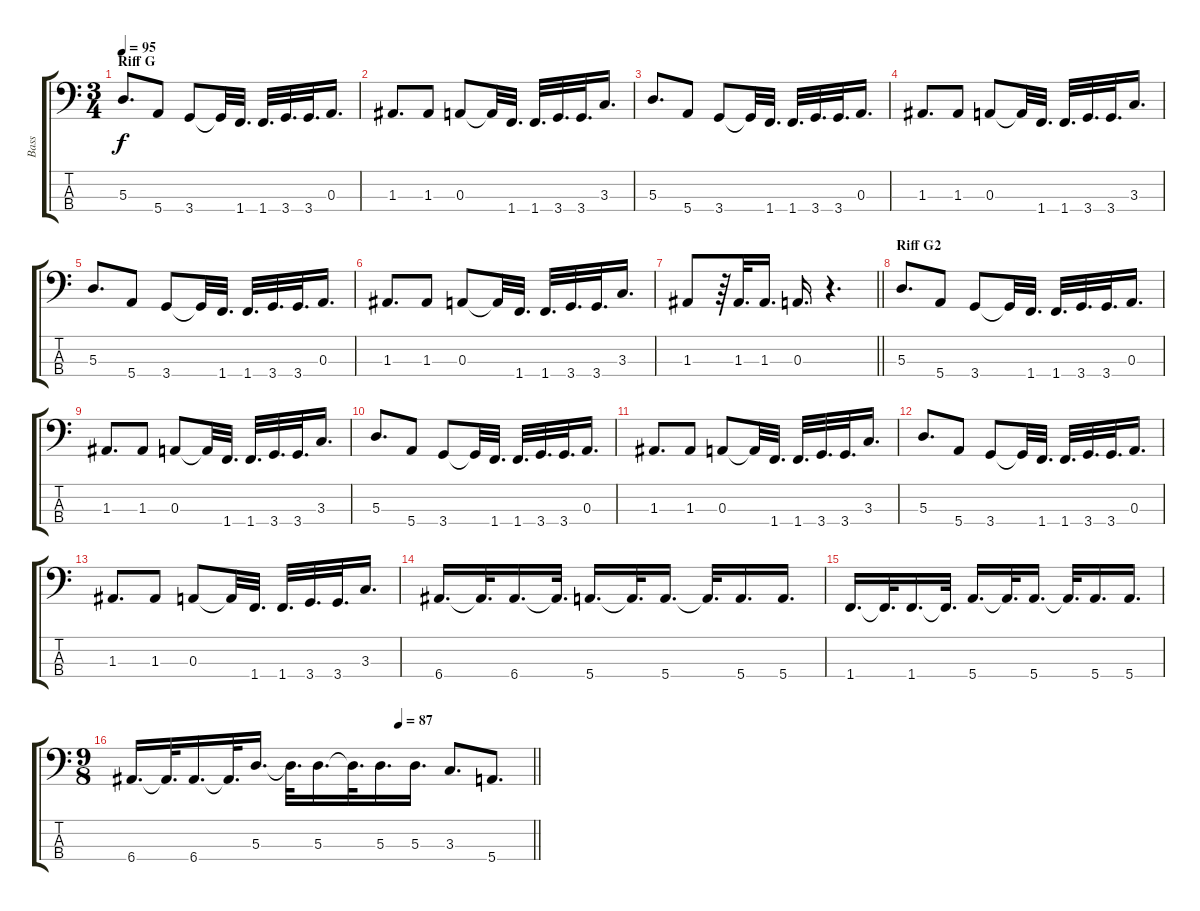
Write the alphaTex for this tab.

\track ("Bass" "Bass") {instrument electricbassfinger}
\staff {score tabs}
\tuning (G2 D2 A1 E1) {hide}
\ts (3 4)
\section ("" "Riff G")
\tempo 95
\clef f4
\ks c
5.3.8{d dy f} 5.4.8 3.4.8 3.4{t}.32 1.4.32{d} 1.4.32{d} 3.4.32{d} 3.4.32{d} 0.3.16{d} |
1.3.8{d} 1.3.8 0.3.8 0.3{t}.32 1.4.32{d} 1.4.32{d} 3.4.32{d} 3.4.32{d} 3.3.16{d} |
5.3.8{d} 5.4.8 3.4.8 3.4{t}.32 1.4.32{d} 1.4.32{d} 3.4.32{d} 3.4.32{d} 0.3.16{d} |
1.3.8{d} 1.3.8 0.3.8 0.3{t}.32 1.4.32{d} 1.4.32{d} 3.4.32{d} 3.4.32{d} 3.3.16{d} |
5.3.8{d} 5.4.8 3.4.8 3.4{t}.32 1.4.32{d} 1.4.32{d} 3.4.32{d} 3.4.32{d} 0.3.16{d} |
1.3.8{d} 1.3.8 0.3.8 0.3{t}.32 1.4.32{d} 1.4.32{d} 3.4.32{d} 3.4.32{d} 3.3.16{d} |
\barLineRight lightlight
1.3.8 r.64 1.3.32{d} 1.3.16{d} 0.3.16{d} r.4{d} |
\section ("" "Riff G2")
5.3.8{d} 5.4.8 3.4.8 3.4{t}.32 1.4.32{d} 1.4.32{d} 3.4.32{d} 3.4.32{d} 0.3.16{d} |
1.3.8{d} 1.3.8 0.3.8 0.3{t}.32 1.4.32{d} 1.4.32{d} 3.4.32{d} 3.4.32{d} 3.3.16{d} |
5.3.8{d} 5.4.8 3.4.8 3.4{t}.32 1.4.32{d} 1.4.32{d} 3.4.32{d} 3.4.32{d} 0.3.16{d} |
1.3.8{d} 1.3.8 0.3.8 0.3{t}.32 1.4.32{d} 1.4.32{d} 3.4.32{d} 3.4.32{d} 3.3.16{d} |
5.3.8{d} 5.4.8 3.4.8 3.4{t}.32 1.4.32{d} 1.4.32{d} 3.4.32{d} 3.4.32{d} 0.3.16{d} |
1.3.8{d} 1.3.8 0.3.8 0.3{t}.32 1.4.32{d} 1.4.32{d} 3.4.32{d} 3.4.32{d} 3.3.16{d} |
6.4.16{d} 6.4{t}.32{d} 6.4.16{d} 6.4{t}.32{d} 5.4.16{d} 5.4{t}.32{d} 5.4.16{d} 5.4{t}.32{d} 5.4.16{d} 5.4.16{d} |
1.4.16{d} 1.4{t}.32{d} 1.4.16{d} 1.4{t}.32{d} 5.4.16{d} 5.4{t}.32{d} 5.4.16{d} 5.4{t}.32{d} 5.4.16{d} 5.4.16{d} |
\ts (9 8)
\tempo (87 0.6666666666666666)
\barLineRight lightlight
6.4.16{d} 6.4{t}.32{d} 6.4.16{d} 6.4{t}.32{d} 5.3.16{d} 5.3{t}.32{d} 5.3.16{d} 5.3{t}.32{d} 5.3.16{d} 5.3.16{d} 3.3.8{d} 5.4.8{d}
